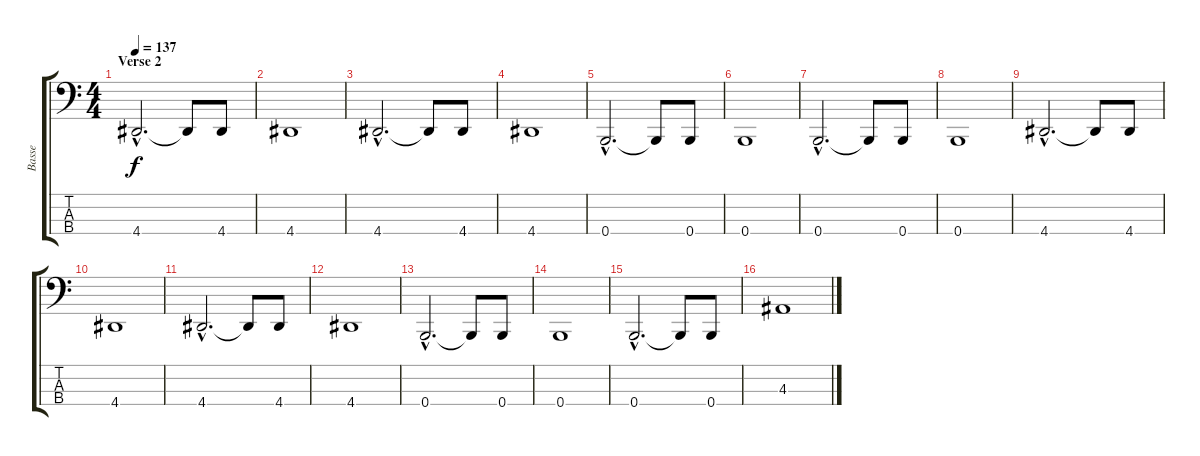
\track ("Basse" "Basse") {instrument electricbassfinger}
\staff {score tabs}
\tuning (E2 B1 Gb1 B0) {hide}
\ts (4 4)
\section ("" "Verse 2")
\tempo 137
\clef f4
\ks c
4.4{hac}.2{d dy f} 4.4{t}.8 4.4.8 |
4.4.1 |
4.4{hac}.2{d} 4.4{t}.8 4.4.8 |
4.4.1 |
0.4{hac}.2{d} 0.4{t}.8 0.4.8 |
0.4.1 |
0.4{hac}.2{d} 0.4{t}.8 0.4.8 |
0.4.1 |
4.4{hac}.2{d} 4.4{t}.8 4.4.8 |
4.4.1 |
4.4{hac}.2{d} 4.4{t}.8 4.4.8 |
4.4.1 |
0.4{hac}.2{d} 0.4{t}.8 0.4.8 |
0.4.1 |
0.4{hac}.2{d} 0.4{t}.8 0.4.8 |
4.3.1
